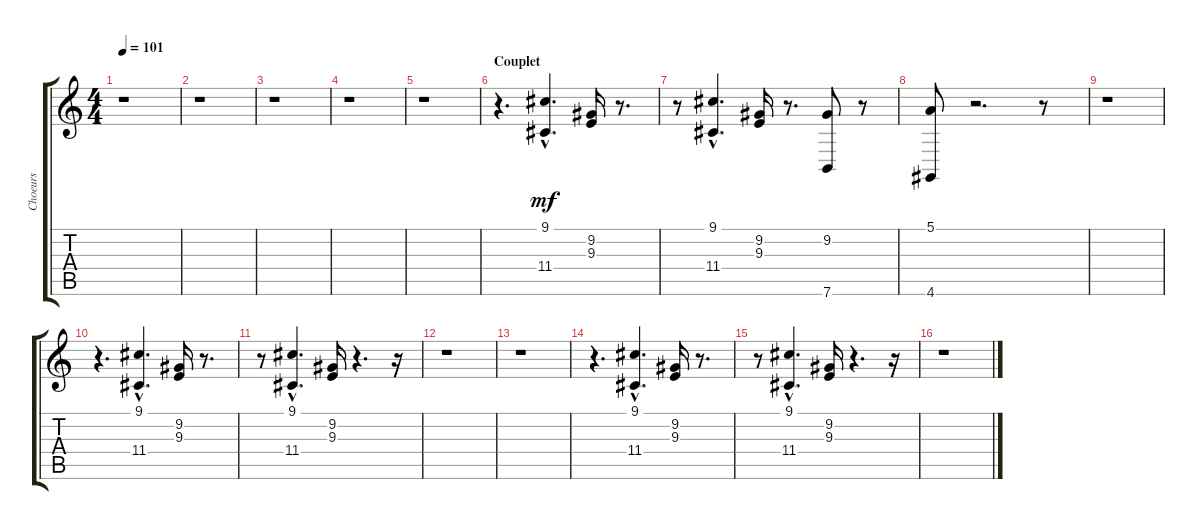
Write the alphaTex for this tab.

\track ("Choeurs" "Choeurs") {instrument voiceoohs}
\staff {score tabs}
\tuning (E4 B3 G3 D3 A2 E2) {hide}
\ts (4 4)
\tempo 101
\clef g2
\ks c
r.1{dy mf} |
r.1 |
r.1 |
r.1 |
r.1 |
\section ("" "Couplet")
r.4{d} (9.1{hac} 11.4).4{d} (9.2 9.3).16 r.8{d} |
r.8 (9.1{hac} 11.4).4{d} (9.2 9.3).16 r.8{d} (9.2 7.6).8 r.8 |
(5.1 4.6).8 r.2{d} r.8 |
r.1 |
r.4{d} (9.1{hac} 11.4).4{d} (9.2 9.3).16 r.8{d} |
r.8 (9.1{hac} 11.4).4{d} (9.2 9.3).16 r.4{d} r.16 |
r.1 |
r.1 |
r.4{d} (9.1{hac} 11.4).4{d} (9.2 9.3).16 r.8{d} |
r.8 (9.1{hac} 11.4).4{d} (9.2 9.3).16 r.4{d} r.16 |
r.1
